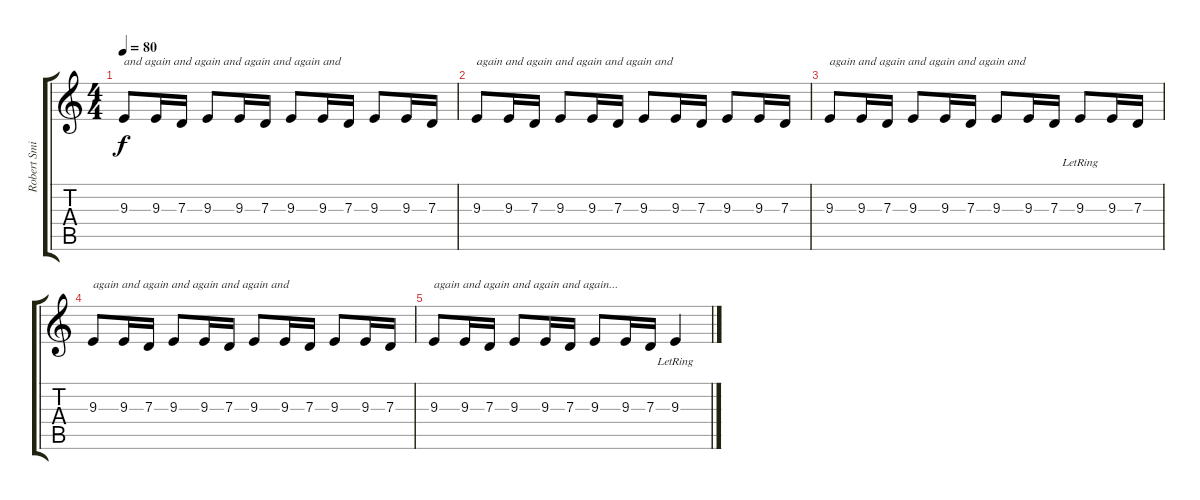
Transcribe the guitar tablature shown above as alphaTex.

\track ("Robert Smith (voice)" "Robert Smi") {instrument synthvoice}
\staff {score tabs}
\tuning (E4 B3 G3 D3 A2 E2) {hide}
\ts (4 4)
\tempo 80
\clef g2
\ks c
9.3.8{txt "and again and again and again and again and" dy f} 9.3.16 7.3.16 9.3.8 9.3.16 7.3.16 9.3.8 9.3.16 7.3.16 9.3.8 9.3.16 7.3.16 |
9.3.8{txt "again and again and again and again and"} 9.3.16 7.3.16 9.3.8 9.3.16 7.3.16 9.3.8 9.3.16 7.3.16 9.3.8 9.3.16 7.3.16 |
9.3.8{txt "again and again and again and again and"} 9.3.16 7.3.16 9.3.8 9.3.16 7.3.16 9.3.8 9.3.16 7.3.16 9.3{lr}.8 9.3.16 7.3.16 |
9.3.8{txt "again and again and again and again and"} 9.3.16 7.3.16 9.3.8 9.3.16 7.3.16 9.3.8 9.3.16 7.3.16 9.3.8 9.3.16 7.3.16 |
9.3.8{txt "again and again and again and again..."} 9.3.16 7.3.16 9.3.8 9.3.16 7.3.16 9.3.8 9.3.16 7.3.16 9.3{lr}.4
